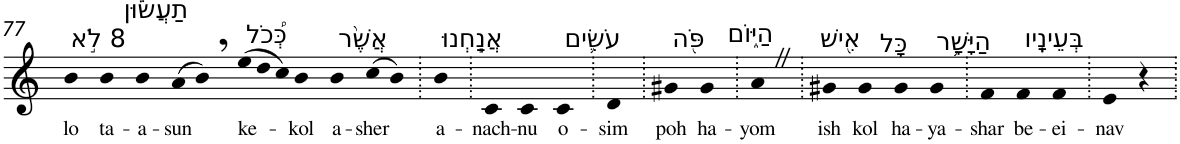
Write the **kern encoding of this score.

**kern	**text
*part1	*part1
*staff1	*staff1
*I"Piano	*
*I'Pno	*
!!LO:PB:g=z
*clefG2	*
*k[]	*
=77	=77
!LO:TX:a:t=8 לֹ֣א	!
!	!LO:LY:b
4b	lo
!LO:TX:a:t=תַעֲשׂ֔וּן	!
!	!LO:LY:b
4b	ta-
!	!LO:LY:b
4b	-a-
!	!LO:LY:b
(8a	-sun
8b,)	.
*Xtuplet	*
!LO:TX:a:t=כְּ֠כֹל	!
!	!LO:LY:b
(12ee	ke-
12dd	.
12cc)	.
!	!LO:LY:b
4b	-kol
!LO:TX:a:t=אֲשֶׁ֨ר	!
!	!LO:LY:b
4b	a-
!	!LO:LY:b
(8cc	-sher
8b)	.
=78.	=78.
!LO:TX:a:t=אֲנַ֧חְנוּ	!
!	!LO:LY:b
4b	a-
=79.	=79.
!	!LO:LY:b
4c	-nach-
!	!LO:LY:b
4c	-nu
!LO:TX:a:t=עֹשִׂ֛ים	!
!	!LO:LY:b
4c	o-
=80.	=80.
!	!LO:LY:b
4d	-sim
=81.	=81.
!LO:TX:a:t=פֹּ֖ה	!
!	!LO:LY:b
4g#X	poh
!LO:TX:a:t=הַיּ֑וֹם	!
!	!LO:LY:b
4g#	ha-
=82.	=82.
!	!LO:LY:b
4aZ	-yom
=83.	=83.
!LO:TX:a:t=אִ֖ישׁ	!
!	!LO:LY:b
4g#X	ish
!LO:TX:a:t=כָּל	!
!	!LO:LY:b
4g#	kol
!LO:TX:a:t=הַיָּשָׁ֥ר	!
!	!LO:LY:b
4g#	ha-
!	!LO:LY:b
4g#	-ya-
=84.	=84.
!	!LO:LY:b
4f	-shar
!LO:TX:a:t=בְּעֵינָֽיו	!
!	!LO:LY:b
4f	be-
!	!LO:LY:b
4f	-ei-
=85.	=85.
!	!LO:LY:b
4e	-nav
4r	.
=.	=.
*-	*-
